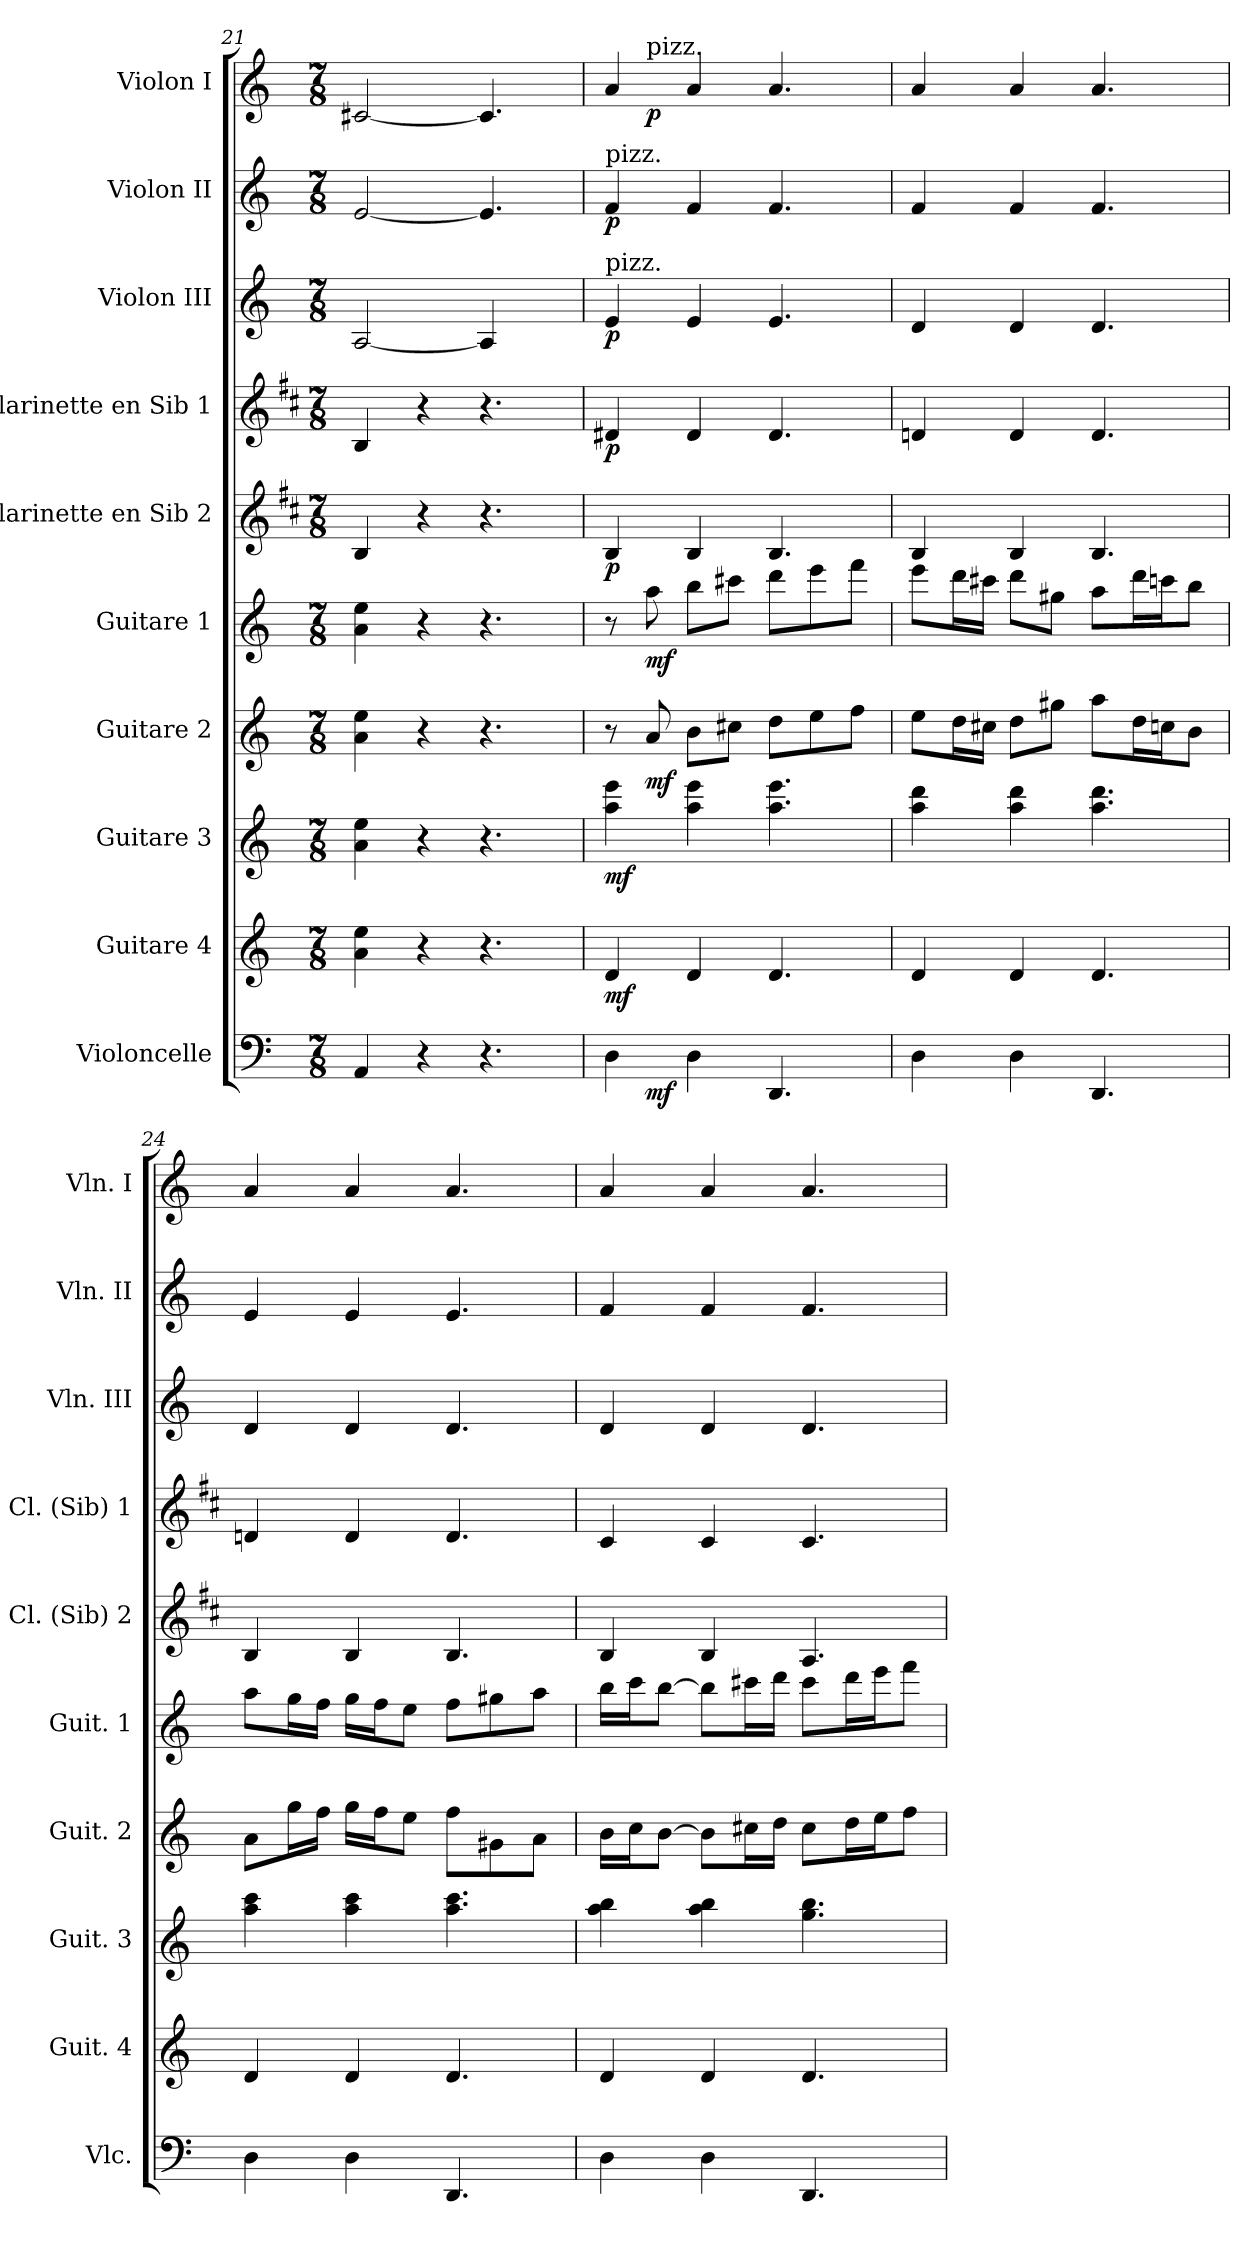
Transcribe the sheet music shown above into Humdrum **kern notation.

**kern	**dynam	**kern	**dynam	**kern	**dynam	**kern	**dynam	**kern	**dynam	**kern	**dynam	**kern	**dynam	**kern	**dynam	**kern	**dynam	**kern	**dynam
*part10	*part10	*part9	*part9	*part8	*part8	*part7	*part7	*part6	*part6	*part5	*part5	*part4	*part4	*part3	*part3	*part2	*part2	*part1	*part1
*staff10	*staff10	*staff9	*staff9	*staff8	*staff8	*staff7	*staff7	*staff6	*staff6	*staff5	*staff5	*staff4	*staff4	*staff3	*staff3	*staff2	*staff2	*staff1	*staff1
*I"Violoncelle	*	*I"Guitare 4	*	*I"Guitare 3	*	*I"Guitare 2	*	*I"Guitare 1	*	*I"Clarinette en Sib 2	*	*I"Clarinette en Sib 1	*	*I"Violon III	*	*I"Violon II	*	*I"Violon I	*
*I'Vlc.	*	*I'Guit. 4	*	*I'Guit. 3	*	*I'Guit. 2	*	*I'Guit. 1	*	*I'Cl. (Sib) 2	*	*I'Cl. (Sib) 1	*	*I'Vln. III	*	*I'Vln. II	*	*I'Vln. I	*
*clefF4	*	*clefG2	*	*clefG2	*	*clefG2	*	*clefG2	*	*clefG2	*	*clefG2	*	*clefG2	*	*clefG2	*	*clefG2	*
*	*	*ITrd7c12	*	*ITrd7c12	*	*ITrd7c12	*	*ITrd7c12	*	*ITrd1c2	*	*ITrd1c2	*	*	*	*	*	*	*
*k[]	*	*k[]	*	*k[]	*	*k[]	*	*k[]	*	*k[]	*	*k[]	*	*k[]	*	*k[]	*	*k[]	*
*C:	*	*C:	*	*C:	*	*C:	*	*C:	*	*C:	*	*C:	*	*C:	*	*C:	*	*C:	*
*M7/8	*	*M7/8	*	*M7/8	*	*M7/8	*	*M7/8	*	*M7/8	*	*M7/8	*	*M7/8	*	*M7/8	*	*M7/8	*
=21	=21	=21	=21	=21	=21	=21	=21	=21	=21	=21	=21	=21	=21	=21	=21	=21	=21	=21	=21
4AA/	.	4A\ 4e\	.	4A\ 4e\	.	4A\ 4e\	.	4A\ 4e\	.	4A/	.	4A/	.	[2A/	.	[2e/	.	[2c#X/	.
4r	.	4r	.	4r	.	4r	.	4r	.	4r	.	4r	.	.	.	.	.	.	.
4.r	.	4.r	.	4.r	.	4.r	.	4.r	.	4.r	.	4.r	.	4A/]	.	4.e/]	.	4.c#/]	.
.	.	.	.	.	.	.	.	.	.	.	.	.	.	8ryy	.	.	.	.	.
!!LO:PB:g=z
=22	=22	=22	=22	=22	=22	=22	=22	=22	=22	=22	=22	=22	=22	=22	=22	=22	=22	=22	=22
!	!	!	!	!	!	!	!	!	!	!	!	!	!	!	!	!LO:TX:a:t=pizz.	!	!	!
!	!	!	!	!	!	!	!	!	!	!	!	!	!	!LO:TX:a:t=pizz.	!	!	!	!	!
!LO:TX:a:t=pizz.	!	!	!	!	!	!	!	!	!	!	!	!	!	!	!	!	!	!	!
!	!	!	!LO:DY:b	!	!LO:DY:b	!	!	!	!	!	!LO:DY:b	!	!LO:DY:b	!	!LO:DY:b	!	!LO:DY:b	!	!
*^	*	*	*	*	*	*	*	*	*	*	*	*	*	*	*	*	*	*^	*
4D\	8ryy	.	4D/	mf	4a\ 4ee\	mf	8r	.	8r	.	4A/	p	4c#X/	p	4e/	p	4f/	p	4a/	8ryy	.
!	!	!	!	!	!	!	!	!	!	!	!	!	!	!	!	!	!	!	!	!LO:TX:a:t=pizz.	!
!	!	!LO:DY:b	!	!	!	!	!	!LO:DY:b	!	!LO:DY:b	!	!	!	!	!	!	!	!	!	!	!LO:DY:b
.	2.ryy	mf	.	.	.	.	8A/	mf	8a\	mf	.	.	.	.	.	.	.	.	.	2.ryy	p
4D\	.	.	4D/	.	4a\ 4ee\	.	8B\L	.	8b\L	.	4A/	.	4c#/	.	4e/	.	4f/	.	4a/	.	.
.	.	.	.	.	.	.	8c#X\J	.	8cc#X\J	.	.	.	.	.	.	.	.	.	.	.	.
4.DD/	.	.	4.D/	.	4.a\ 4.ee\	.	8d\L	.	8dd\L	.	4.A/	.	4.c#/	.	4.e/	.	4.f/	.	4.a/	.	.
.	.	.	.	.	.	.	8e\	.	8ee\	.	.	.	.	.	.	.	.	.	.	.	.
.	.	.	.	.	.	.	8f\J	.	8ff\J	.	.	.	.	.	.	.	.	.	.	.	.
*v	*v	*	*	*	*	*	*	*	*	*	*	*	*	*	*	*	*	*	*v	*v	*
=23	=23	=23	=23	=23	=23	=23	=23	=23	=23	=23	=23	=23	=23	=23	=23	=23	=23	=23	=23
4D\	.	4D/	.	4a\ 4dd\	.	8e\L	.	8ee\L	.	4A/	.	4cn/	.	4d/	.	4f/	.	4a/	.
.	.	.	.	.	.	16d\L	.	16dd\L	.	.	.	.	.	.	.	.	.	.	.
.	.	.	.	.	.	16c#X\JJ	.	16cc#X\JJ	.	.	.	.	.	.	.	.	.	.	.
4D\	.	4D/	.	4a\ 4dd\	.	8d\L	.	8dd\L	.	4A/	.	4c/	.	4d/	.	4f/	.	4a/	.
.	.	.	.	.	.	8g#X\J	.	8g#X\J	.	.	.	.	.	.	.	.	.	.	.
4.DD/	.	4.D/	.	4.a\ 4.dd\	.	8a\L	.	8a\L	.	4.A/	.	4.c/	.	4.d/	.	4.f/	.	4.a/	.
.	.	.	.	.	.	16d\L	.	16dd\L	.	.	.	.	.	.	.	.	.	.	.
.	.	.	.	.	.	16cn\J	.	16ccn\J	.	.	.	.	.	.	.	.	.	.	.
.	.	.	.	.	.	8B\J	.	8b\J	.	.	.	.	.	.	.	.	.	.	.
=24	=24	=24	=24	=24	=24	=24	=24	=24	=24	=24	=24	=24	=24	=24	=24	=24	=24	=24	=24
4D\	.	4D/	.	4a\ 4cc\	.	8A\L	.	8a\L	.	4A/	.	4cn/	.	4d/	.	4e/	.	4a/	.
.	.	.	.	.	.	16g\L	.	16g\L	.	.	.	.	.	.	.	.	.	.	.
.	.	.	.	.	.	16f\JJ	.	16f\JJ	.	.	.	.	.	.	.	.	.	.	.
4D\	.	4D/	.	4a\ 4cc\	.	16g\LL	.	16g\LL	.	4A/	.	4c/	.	4d/	.	4e/	.	4a/	.
.	.	.	.	.	.	16f\J	.	16f\J	.	.	.	.	.	.	.	.	.	.	.
.	.	.	.	.	.	8e\J	.	8e\J	.	.	.	.	.	.	.	.	.	.	.
4.DD/	.	4.D/	.	4.a\ 4.cc\	.	8f\L	.	8f\L	.	4.A/	.	4.c/	.	4.d/	.	4.e/	.	4.a/	.
.	.	.	.	.	.	8G#X\	.	8g#X\	.	.	.	.	.	.	.	.	.	.	.
.	.	.	.	.	.	8A\J	.	8a\J	.	.	.	.	.	.	.	.	.	.	.
!!LO:PB:g=z
=25	=25	=25	=25	=25	=25	=25	=25	=25	=25	=25	=25	=25	=25	=25	=25	=25	=25	=25	=25
4D\	.	4D/	.	4a\ 4b\	.	16B\LL	.	16b\LL	.	4A/	.	4B/	.	4d/	.	4f/	.	4a/	.
.	.	.	.	.	.	16c\J	.	16cc\J	.	.	.	.	.	.	.	.	.	.	.
.	.	.	.	.	.	[8B\J	.	[8b\J	.	.	.	.	.	.	.	.	.	.	.
4D\	.	4D/	.	4a\ 4b\	.	8B\L]	.	8b\L]	.	4A/	.	4B/	.	4d/	.	4f/	.	4a/	.
.	.	.	.	.	.	16c#X\L	.	16cc#X\L	.	.	.	.	.	.	.	.	.	.	.
.	.	.	.	.	.	16d\JJ	.	16dd\JJ	.	.	.	.	.	.	.	.	.	.	.
4.DD/	.	4.D/	.	4.g\ 4.b\	.	8c#\L	.	8cc#\L	.	4.G/	.	4.B/	.	4.d/	.	4.f/	.	4.a/	.
.	.	.	.	.	.	16d\L	.	16dd\L	.	.	.	.	.	.	.	.	.	.	.
.	.	.	.	.	.	16e\J	.	16ee\J	.	.	.	.	.	.	.	.	.	.	.
.	.	.	.	.	.	8f\J	.	8ff\J	.	.	.	.	.	.	.	.	.	.	.
=	=	=	=	=	=	=	=	=	=	=	=	=	=	=	=	=	=	=	=
*-	*-	*-	*-	*-	*-	*-	*-	*-	*-	*-	*-	*-	*-	*-	*-	*-	*-	*-	*-
